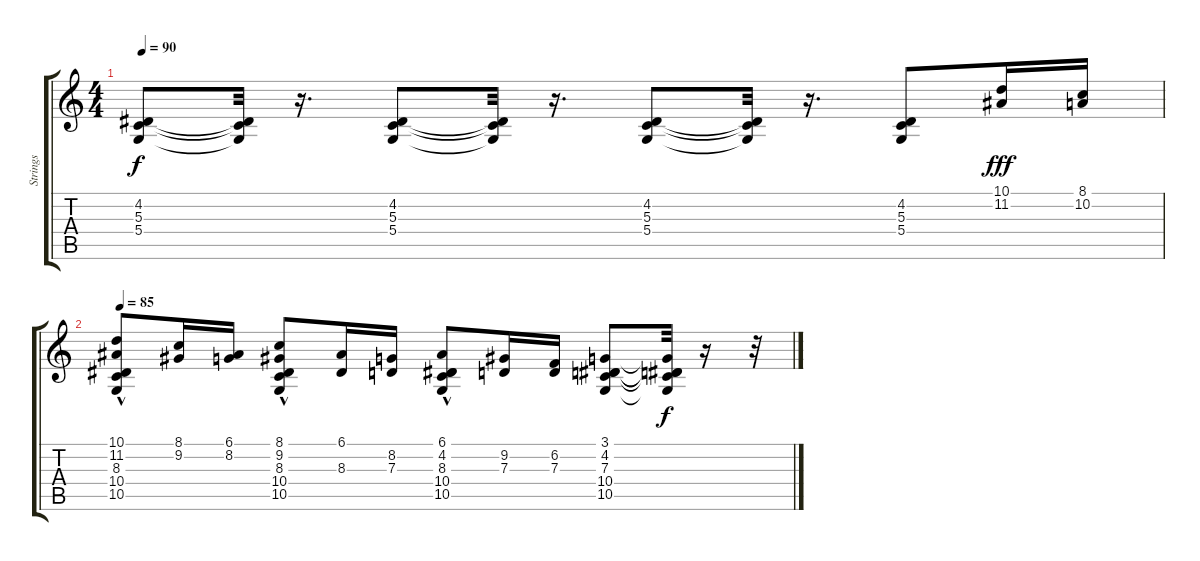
\track ("Strings" "Strings") {instrument stringensemble1}
\staff {score tabs}
\tuning (E4 B3 G3 D3 A2 E2) {hide}
\ts (4 4)
\tempo 90
\clef g2
\ks c
(4.2 5.3 5.4).8{dy f volume 2} (4.2{t} 5.3{t} 5.4{t}).32 r.16{d} (4.2 5.3 5.4).8{volume 2} (4.2{t} 5.3{t} 5.4{t}).32 r.16{d} (4.2 5.3 5.4).8{volume 2} (4.2{t} 5.3{t} 5.4{t}).32 r.16{d} (4.2 5.3 5.4).8{volume 1} (10.1 11.2).16{dy fff volume 1} (8.1 10.2).16 |
\tempo 85
(10.1{hac} 11.2{hac} 8.3 10.4 10.5).8{volume 1} (8.1 9.2).16{volume 1} (6.1 8.2).16 (8.1{hac} 9.2{hac} 8.3 10.4 10.5).8{volume 1} (6.1 8.3).16{volume 1} (8.2 7.3).16 (6.1{hac} 4.2 8.3 10.4 10.5).8{volume 0} (9.2 7.3).16{volume 0} (6.2 7.3).16 (3.1 4.2 7.3 10.4 10.5).8{volume 0} (3.1{t} 4.2{t} 7.3{t} 10.4{t} 10.5{t}).32{dy f} r.16 r.32
